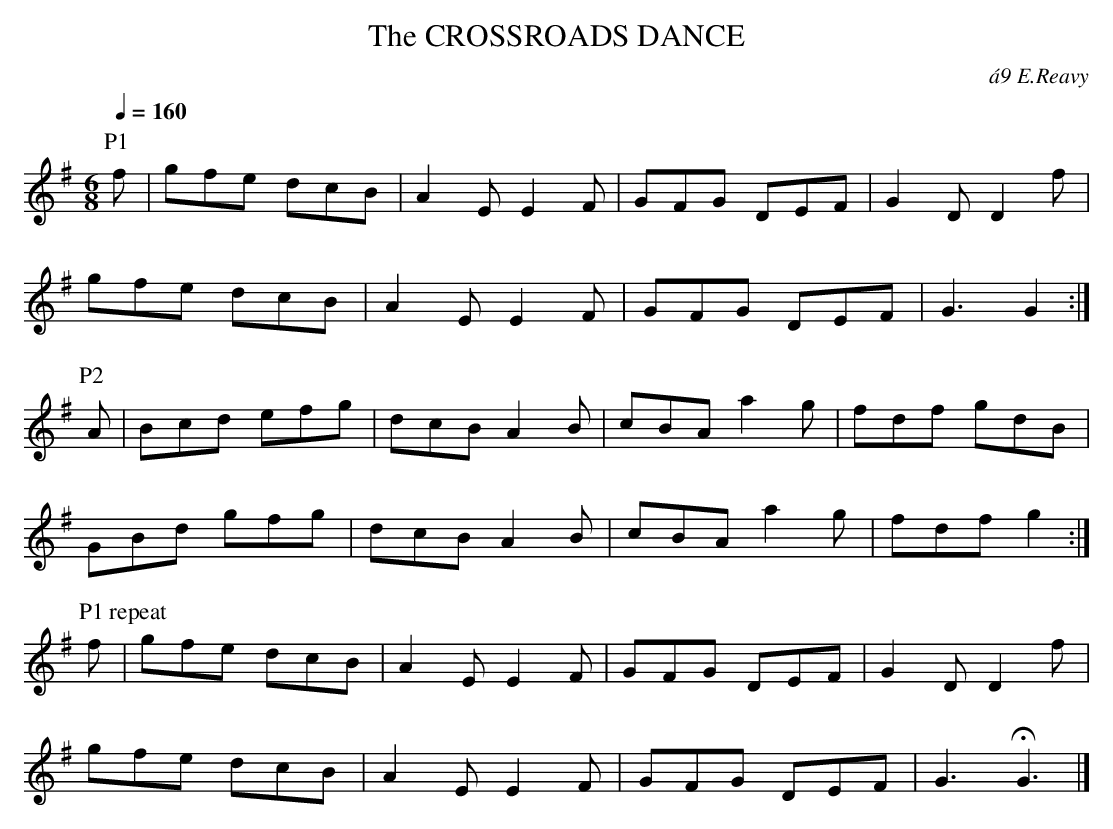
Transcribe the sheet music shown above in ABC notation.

X:1
T:CROSSROADS DANCE, The
C:\'a9 E.Reavy
Y:"allegretto"
confusing without the corresponding "DS" or "fine" indications (which
don't work in ABC anyway).
Q:1/4=160
M:6/8
L:1/8
K:G
P:P1
f|gfe dcB|A2E E2F|GFG DEF|G2D D2f|
gfe dcB|A2E E2F|GFG DEF|G3 G2:|
P:P2
A|Bcd efg|dcB A2B|cBA a2g|fdf gdB|
GBd gfg|dcB A2B|cBA a2g|fdf g2:|
P:P1 repeat
f|gfe dcB|A2E E2F|GFG DEF|G2D D2f|
gfe dcB|A2E E2F|GFG DEF|G3 HG3|]
